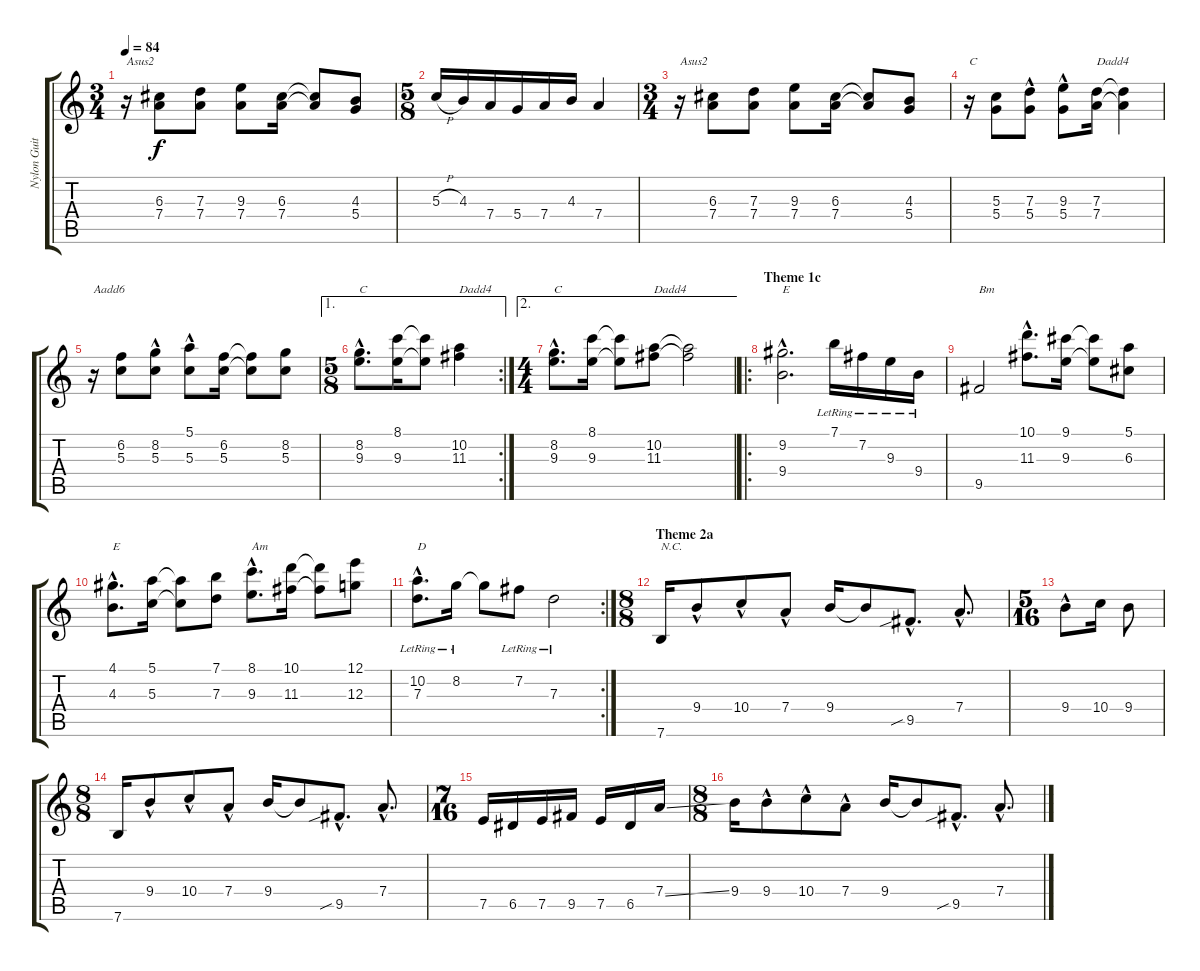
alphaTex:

\track ("Nylon Guitar" "Nylon Guit") {instrument acousticguitarnylon}
\staff {score tabs}
\tuning (E4 B3 G3 D3 A2 E2) {hide}
\ts (3 4)
\tempo 84
\clef g2
\ks c
r.16{txt "Asus2" dy f} (6.3 7.4).8 (7.3 7.4).8 (9.3 7.4).8 (6.3 7.4).16 (6.3{t} 7.4{t}).8 (4.3 5.4).8 |
\ts (5 8)
5.3{h}.16 4.3.16 7.4.16 5.4.16 7.4.16 4.3.16 7.4.4 |
\ts (3 4)
r.16{txt "Asus2"} (6.3 7.4).8 (7.3 7.4).8 (9.3 7.4).8 (6.3 7.4).16 (6.3{t} 7.4{t}).8 (4.3 5.4).8 |
r.16{txt "C"} (5.3 5.4).8 (7.3{hac} 5.4{hac}).8 (9.3{hac} 5.4{hac}).8 (7.3 7.4).16{txt "Dadd4"} (7.3{t} 7.4{t}).4 |
r.16{txt "Aadd6"} (6.2 5.3).8 (8.2{hac} 5.3{hac}).8 (5.1{hac} 5.3{hac}).8 (6.2 5.3).16 (6.2{t} 5.3{t}).8 (8.2 5.3).8 |
\ae 1
\rc 2
\ts (5 8)
(8.2{hac} 9.3{hac}).8{d txt "C"} (8.1 9.3).16 (8.1{t} 9.3{t}).8 (10.2 11.3).4{txt "Dadd4"} |
\ae 2
\ts (4 4)
(8.2{hac} 9.3{hac}).8{d txt "C"} (8.1 9.3).16 (8.1{t} 9.3{t}).8 (10.2 11.3).8{txt "Dadd4"} (10.2{t} 11.3{t}).2 |
\ro
\section ("" "Theme 1c")
(9.2{hac} 9.4{hac}).2{d txt "E"} 7.1{lr}.16 7.2{lr}.16 9.3{lr}.16 9.4{lr}.16 |
9.5.2{txt "Bm"} (10.1{hac} 11.3{hac}).8{d} (9.1 9.3).16 (9.1{t} 9.3{t}).8 (5.1 6.3).8 |
(4.1{hac} 4.3{hac}).8{d txt "E"} (5.1 5.3).16 (5.1{t} 5.3{t}).8 (7.1 7.3).8 (8.1{hac} 9.3{hac}).8{d txt "Am"} (10.1 11.3).16 (10.1{t} 11.3{t}).8 (12.1 12.3).8 |
\rc 2
(10.2{hac lr} 7.3{hac lr}).8{d txt "D"} 8.2{lr}.16 8.2{t}.8 7.2{lr}.8 7.3{lr}.2 |
\ts (8 8)
\section ("" "Theme 2a")
7.6.16{txt "N.C."} 9.4{hac}.8 10.4{hac}.8 7.4{hac}.8 9.4.16 9.4{t}.8 9.5{sib hac}.8{d} 7.4{hac}.8{d} |
\ts (5 16)
9.4{hac}.8 10.4.16 9.4.8 |
\ts (8 8)
7.6.16 9.4{hac}.8 10.4{hac}.8 7.4{hac}.8 9.4.16 9.4{t}.8 9.5{sib hac}.8{d} 7.4{hac}.8{d} |
\ts (7 16)
7.5.16 6.5.16 7.5.16 9.5.16 7.5.16 6.5.16 7.4{ss}.16 |
\ts (8 8)
9.4.16 9.4{hac}.8 10.4{hac}.8 7.4{hac}.8 9.4.16 9.4{t}.8 9.5{sib hac}.8{d} 7.4{hac}.8{d}
